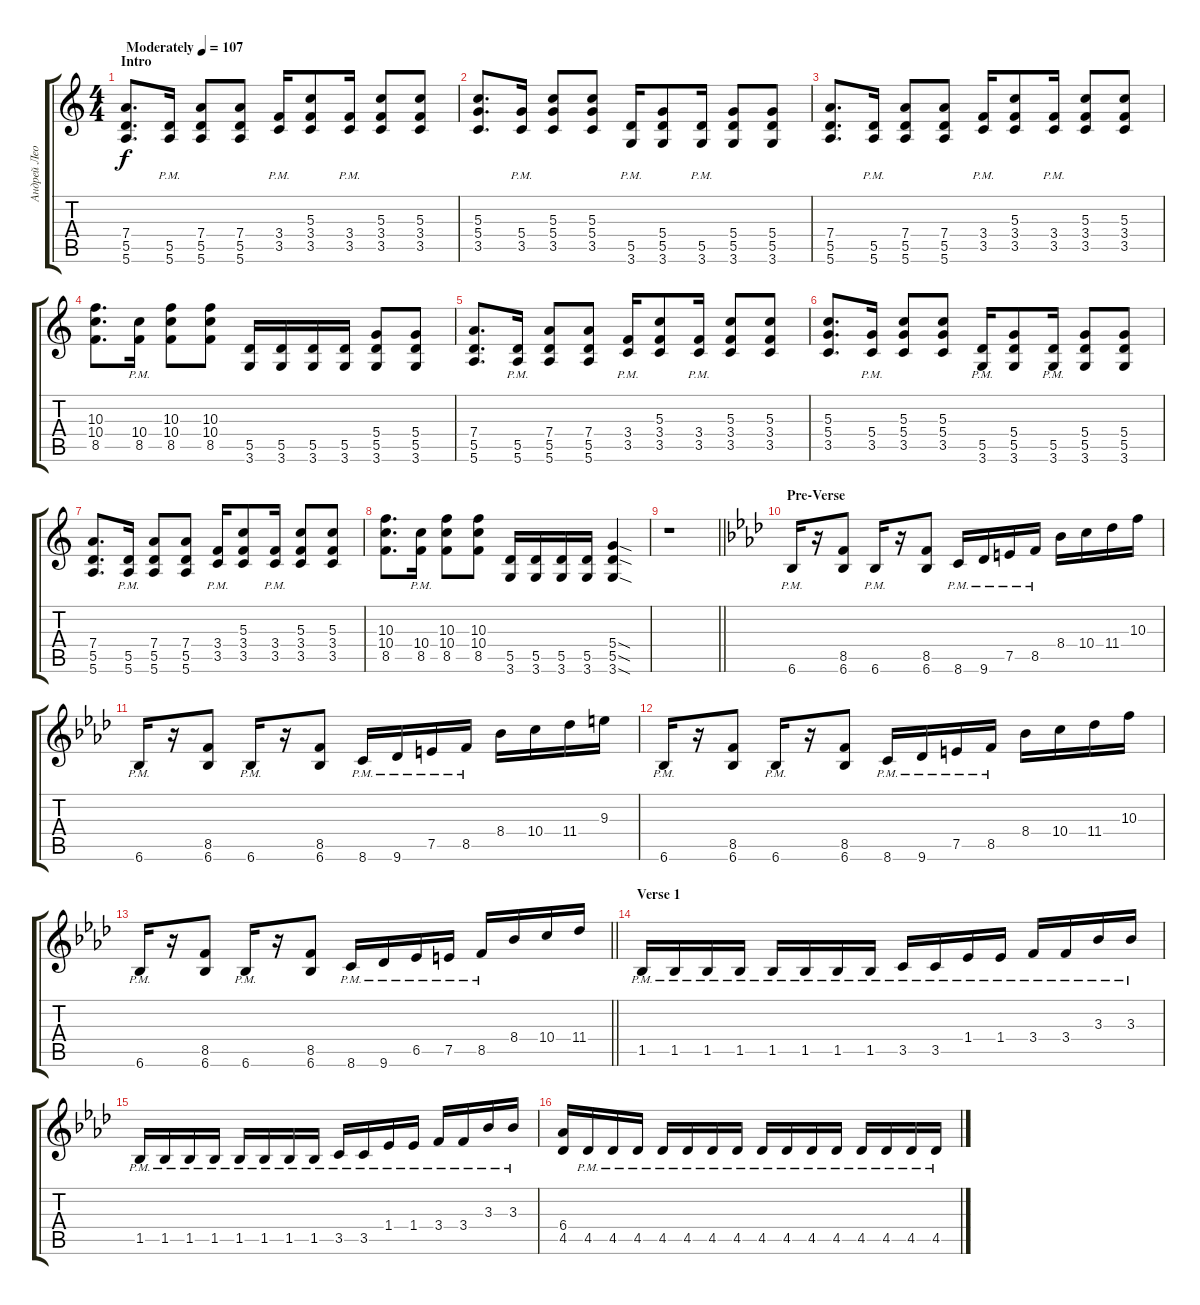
\track ("Андрей Леонтьев" "Андрей Лео") {instrument distortionguitar}
\staff {score tabs}
\tuning (E4 B3 G3 D3 A2 E2) {hide}
\ts (4 4)
\section ("" "Intro")
\tempo (107 "Moderately")
\clef g2
\ks c
(7.4 5.5 5.6).8{d dy f instrument distortionguitar} (5.5{pm} 5.6{pm}).16 (7.4 5.5 5.6).8 (7.4 5.5 5.6).8 (3.4{pm} 3.5{pm}).16 (5.3 3.4 3.5).8 (3.4{pm} 3.5{pm}).16 (5.3 3.4 3.5).8 (5.3 3.4 3.5).8 |
(5.3 5.4 3.5).8{d} (5.4{pm} 3.5{pm}).16 (5.3 5.4 3.5).8 (5.3 5.4 3.5).8 (5.5{pm} 3.6{pm}).16 (5.4 5.5 3.6).8 (5.5{pm} 3.6{pm}).16 (5.4 5.5 3.6).8 (5.4 5.5 3.6).8 |
(7.4 5.5 5.6).8{d} (5.5{pm} 5.6{pm}).16 (7.4 5.5 5.6).8 (7.4 5.5 5.6).8 (3.4{pm} 3.5{pm}).16 (5.3 3.4 3.5).8 (3.4{pm} 3.5{pm}).16 (5.3 3.4 3.5).8 (5.3 3.4 3.5).8 |
(10.3 10.4 8.5).8{d} (10.4{pm} 8.5{pm}).16 (10.3 10.4 8.5).8 (10.3 10.4 8.5).8 (5.5 3.6).16 (5.5 3.6).16 (5.5 3.6).16 (5.5 3.6).16 (5.4 5.5 3.6).8 (5.4 5.5 3.6).8 |
(7.4 5.5 5.6).8{d} (5.5{pm} 5.6{pm}).16 (7.4 5.5 5.6).8 (7.4 5.5 5.6).8 (3.4{pm} 3.5{pm}).16 (5.3 3.4 3.5).8 (3.4{pm} 3.5{pm}).16 (5.3 3.4 3.5).8 (5.3 3.4 3.5).8 |
(5.3 5.4 3.5).8{d} (5.4{pm} 3.5{pm}).16 (5.3 5.4 3.5).8 (5.3 5.4 3.5).8 (5.5{pm} 3.6{pm}).16 (5.4 5.5 3.6).8 (5.5{pm} 3.6{pm}).16 (5.4 5.5 3.6).8 (5.4 5.5 3.6).8 |
(7.4 5.5 5.6).8{d} (5.5{pm} 5.6{pm}).16 (7.4 5.5 5.6).8 (7.4 5.5 5.6).8 (3.4{pm} 3.5{pm}).16 (5.3 3.4 3.5).8 (3.4{pm} 3.5{pm}).16 (5.3 3.4 3.5).8 (5.3 3.4 3.5).8 |
(10.3 10.4 8.5).8{d} (10.4{pm} 8.5{pm}).16 (10.3 10.4 8.5).8 (10.3 10.4 8.5).8 (5.5 3.6).16 (5.5 3.6).16 (5.5 3.6).16 (5.5 3.6).16 (5.4{sod} 5.5{sod} 3.6{sod}).4 |
\barLineRight lightlight
r.1 |
\section ("" "Pre-Verse")
\ks ab
6.6{pm}.16 r.16 (8.5 6.6).8 6.6{pm}.16 r.16 (8.5 6.6).8 8.6{pm}.16 9.6{pm}.16 7.5{pm}.16 8.5{pm}.16 8.4.16 10.4.16 11.4.16 10.3.16 |
6.6{pm}.16 r.16 (8.5 6.6).8 6.6{pm}.16 r.16 (8.5 6.6).8 8.6{pm}.16 9.6{pm}.16 7.5{pm}.16 8.5{pm}.16 8.4.16 10.4.16 11.4.16 9.3.16 |
6.6{pm}.16 r.16 (8.5 6.6).8 6.6{pm}.16 r.16 (8.5 6.6).8 8.6{pm}.16 9.6{pm}.16 7.5{pm}.16 8.5{pm}.16 8.4.16 10.4.16 11.4.16 10.3.16 |
\barLineRight lightlight
6.6{pm}.16 r.16 (8.5 6.6).8 6.6{pm}.16 r.16 (8.5 6.6).8 8.6{pm}.16 9.6{pm}.16 6.5{pm}.16 7.5{pm}.16 8.5{pm}.16 8.4.16 10.4.16 11.4.16 |
\section ("" "Verse 1")
1.5{pm}.16 1.5{pm}.16 1.5{pm}.16 1.5{pm}.16 1.5{pm}.16 1.5{pm}.16 1.5{pm}.16 1.5{pm}.16 3.5{pm}.16 3.5{pm}.16 1.4{pm}.16 1.4{pm}.16 3.4{pm}.16 3.4{pm}.16 3.3{pm}.16 3.3{pm}.16 |
1.5{pm}.16 1.5{pm}.16 1.5{pm}.16 1.5{pm}.16 1.5{pm}.16 1.5{pm}.16 1.5{pm}.16 1.5{pm}.16 3.5{pm}.16 3.5{pm}.16 1.4{pm}.16 1.4{pm}.16 3.4{pm}.16 3.4{pm}.16 3.3{pm}.16 3.3{pm}.16 |
(6.4 4.5).16 4.5{pm}.16 4.5{pm}.16 4.5{pm}.16 4.5{pm}.16 4.5{pm}.16 4.5{pm}.16 4.5{pm}.16 4.5{pm}.16 4.5{pm}.16 4.5{pm}.16 4.5{pm}.16 4.5{pm}.16 4.5{pm}.16 4.5{pm}.16 4.5{pm}.16
